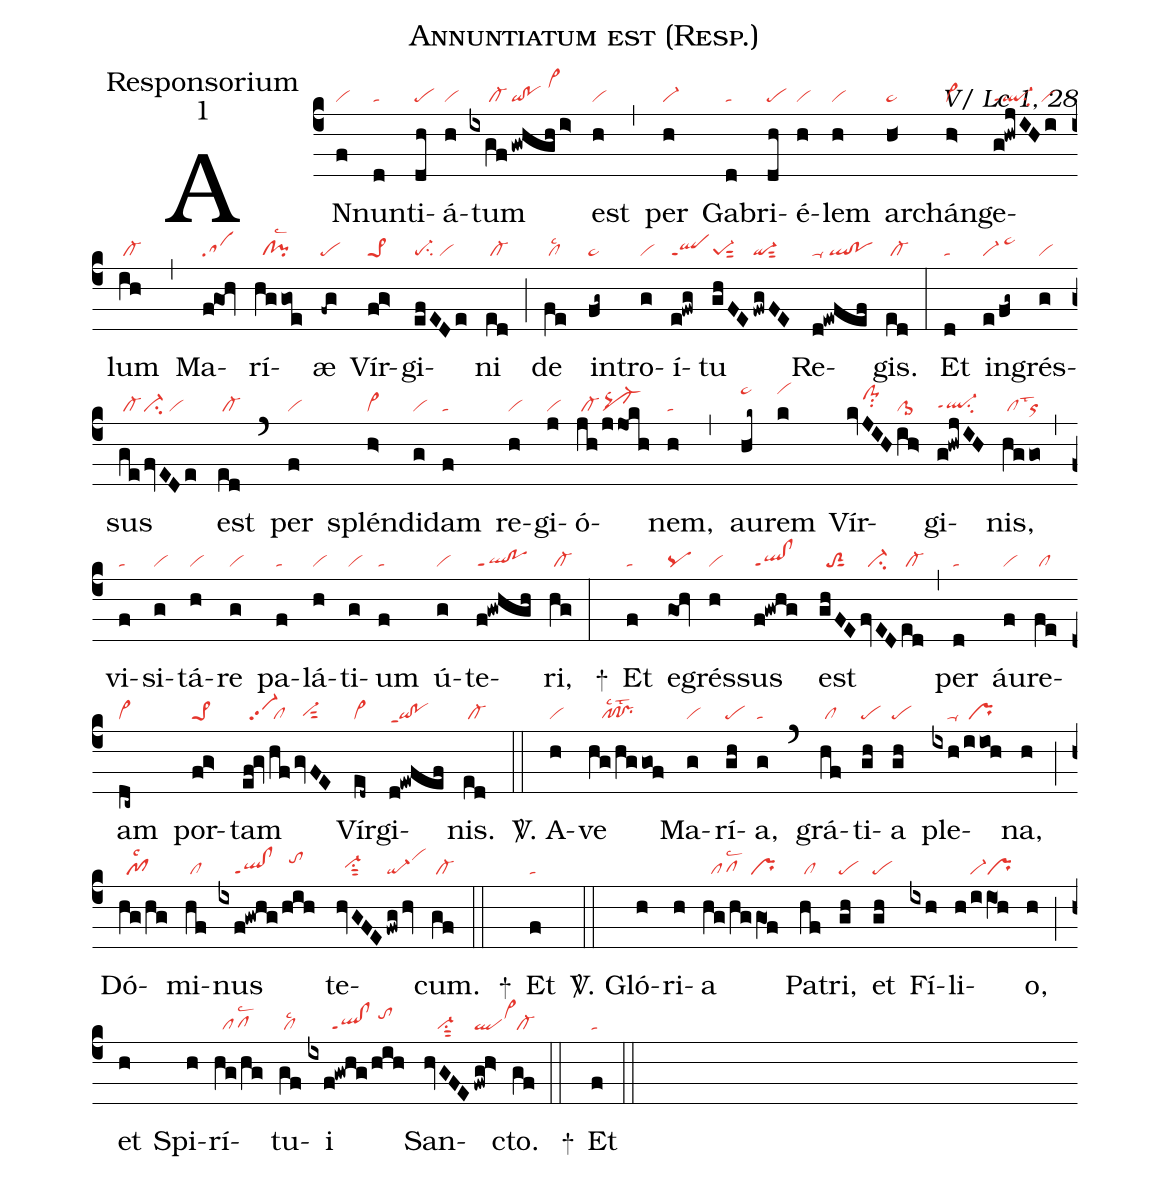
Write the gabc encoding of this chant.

name:Annuntiatum est (Resp.);
office-part:Responsorium;
mode:1;
commentary:V/ Lc 1, 28;
nabc-lines:1;
%%
(c4)AN(f|vi)nun(d|ta)ti(dh|pe)á(h|vi)tum(ixgf|/////cl-|!gwhgh/i>|qi!po/vi>hk) est(h|vi) (,) per(h|vi-) Ga(d|ta)bri(dh|pe)é(h|vi)lem(h|vi) arch(h<|pe~)án(h>|vi>)ge(g!hwjIHi|ql-ppt1su2/vi)lum(ih|/cl-) (,) Ma(f!goh|sa)rí(hggoe|//cl!pilsc2)æ(-fg|pe) Vír(fg>|pe>1)gi(efEDe|pe-su2/vi)ni(ed|/cl-) (;) de(fe|/cllsc2) in(fg~|pe~)tro(g|vi)í(e!fwg|qlppt1)tu(ghFE|pe-1sut2|/fwgFE|qi-sut2) Re(d!ewfef|ta-/ql!po)gis.(ed|/cl-) (:) Et(d|ta) in(e/fg~|vi-/pe~hj)grés(g|vi)sus(ge|/cl-|/fvEDe|vi-su2/vi) est(ed|/cl-) (`) per(f|vi) splén(h>|vi>)di(g|vi)dam(f|ta) re(h|vi)gi(j|vi)ó(jh|/cl-|/jjokh|pq!cl-)nem,(h|ta) (,) au(hk~|pe~hl)rem(k|vihl) Vír(kvJIH|////clS-hjsu2|ih>|cl>1)gi(g!hwjIH|ql-hgppt1su2)nis,(hggo|/cllst3``or) (,) vi(f|ta)si(g|vi)tá(h|vi)re(g|vi) pa(f|ta)lá(h|vi)ti(g|vi)um(f|ta) ú(g|vi)te(f!gwhgh|ql!poppt1)ri,(hg|/cl-) (:)
+()
Et(f|ta) e(goh|pq)grés(h|vi)sus(f!gwhg|ql!clppt1) est(ghFE|//toS2sut1|fvED|//ci-|ed|/cl-) (,) per(d|ta) áu(f|vi)re(fe|/cl)am(dc~|cl~) por(fg>|pe>1)tam(ef!gv|//vi-pp2|/hf|/cl|/gvFE|//vi-hgsut2) Vír(ed~|cl~)gi(d!ewfef|qi!poppt1)nis.(ed|/cl-) (::)

<sp>V/</sp>. A(h|vi)ve(hg/hggof|///pf!prlsc2lst2) Ma(g|vi)rí(gh|pe)a,(g|ta) (`) grá(hf|/cl)ti(gh|pe)a(gh|pe) ple(ixh|////ta-|/iioh|/pr)na,(h) (;) Dó(hg/hg|//pf1lsc2)mi(hf|/cl)nus(ixf!gwhg|////ql!clppt1|/hih|//tohj) te(hvGFE|//vi-hhsu1sut2|/fwg/hv|qi-vihk)cum.(gf|/cl-) (::)
+()
Et(f|ta) (::)

<sp>V/</sp>. Gló(h)ri(h)a(hg/hg/gO1f|//pflsc2/pr)
Pa(hf|/cl)tri,(gh|pe) et(gh|pe) Fí(ixh)li(h/iiO1h|////vi-pr)o,(h) (;)
et(h) Spi(h)rí(hg/hg|//pflsc2)tu(gf|/cllsc2)i(ixf!gwhg/hih|//////ql!clppt1/tohj)
San(hvGFE|///vi-su1sut2|fwg!h>|qlvi>hj)cto.(gf|/cl-) (::)
+()
Et(f|ta) (::)
